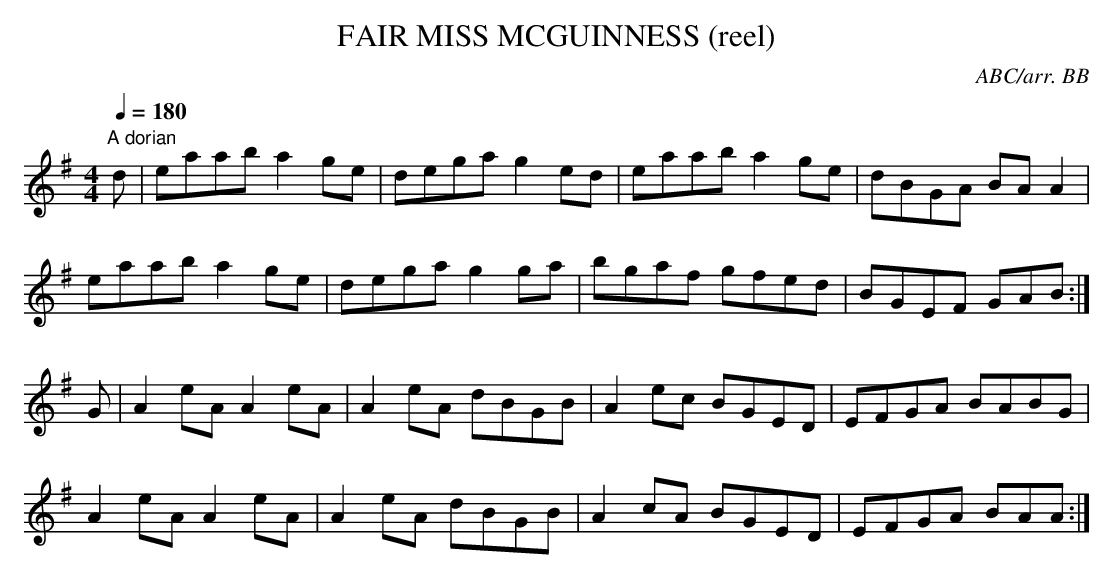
X:1
T:FAIR MISS MCGUINNESS (reel)
C:ABC/arr. BB
with the other "Miss McGu\'edness"
L:1/8
Q:1/4=180
M:4/4
K:G
"A dorian"
d|eaab a2ge|dega g2ed|eaab a2ge|dBGA BAA2|
eaab a2 ge|dega g2 ga|bgaf gfed|BGEF GAB :|
G|A2 eA A2eA|A2 eA dBGB|A2ec BGED|EFGA BABG|
A2eA A2eA|A2eA dBGB|A2cA BGED|EFGA BAA :|
